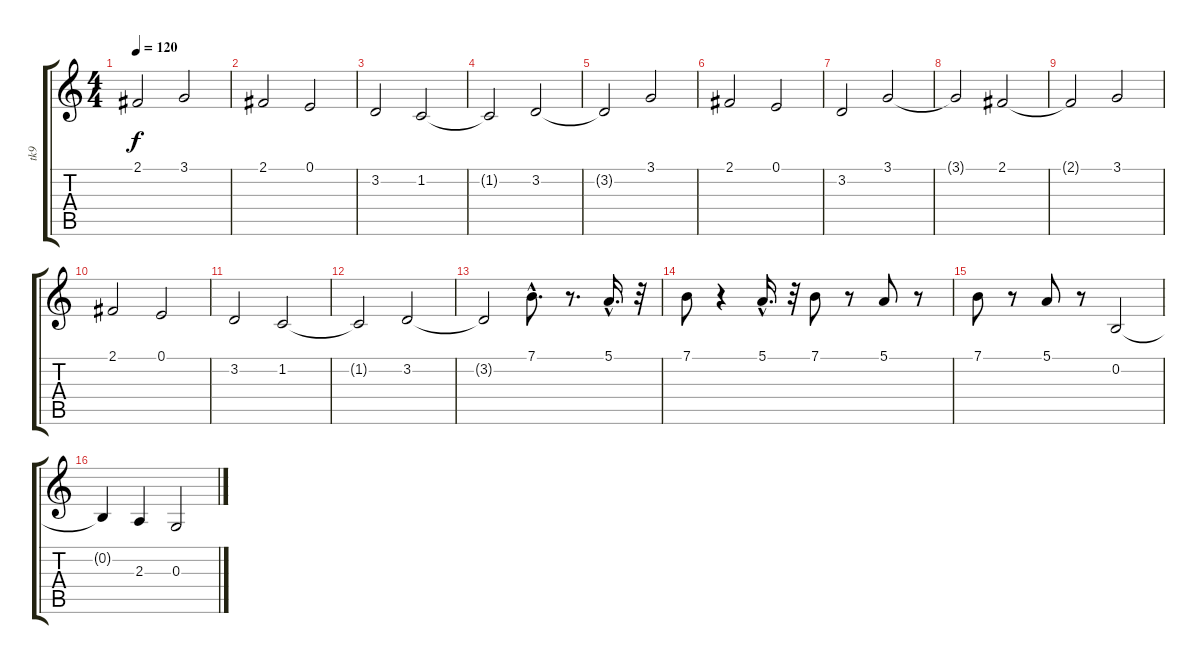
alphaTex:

\track ("tk9" "tk9") {instrument stringensemble1}
\staff {score tabs}
\tuning (E4 B3 G3 D3 A2 E2) {hide}
\ts (4 4)
\tempo 120
\clef g2
\ks c
2.1{t}.2{dy f} 3.1.2 |
2.1.2 0.1.2 |
3.2.2 1.2.2 |
1.2{t}.2 3.2.2 |
3.2{t}.2 3.1.2 |
2.1.2 0.1.2 |
3.2.2 3.1.2 |
3.1{t}.2 2.1.2 |
2.1{t}.2 3.1.2 |
2.1.2 0.1.2 |
3.2.2 1.2.2 |
1.2{t}.2 3.2.2 |
3.2{t}.2 7.1{hac}.8{d} r.8{d} 5.1{hac}.16{d} r.32 |
7.1.8 r.4 5.1{hac}.16{d} r.32 7.1.8 r.8 5.1.8 r.8 |
7.1.8 r.8 5.1.8 r.8 0.2.2 |
0.2{t}.4 2.3.4 0.3.2
